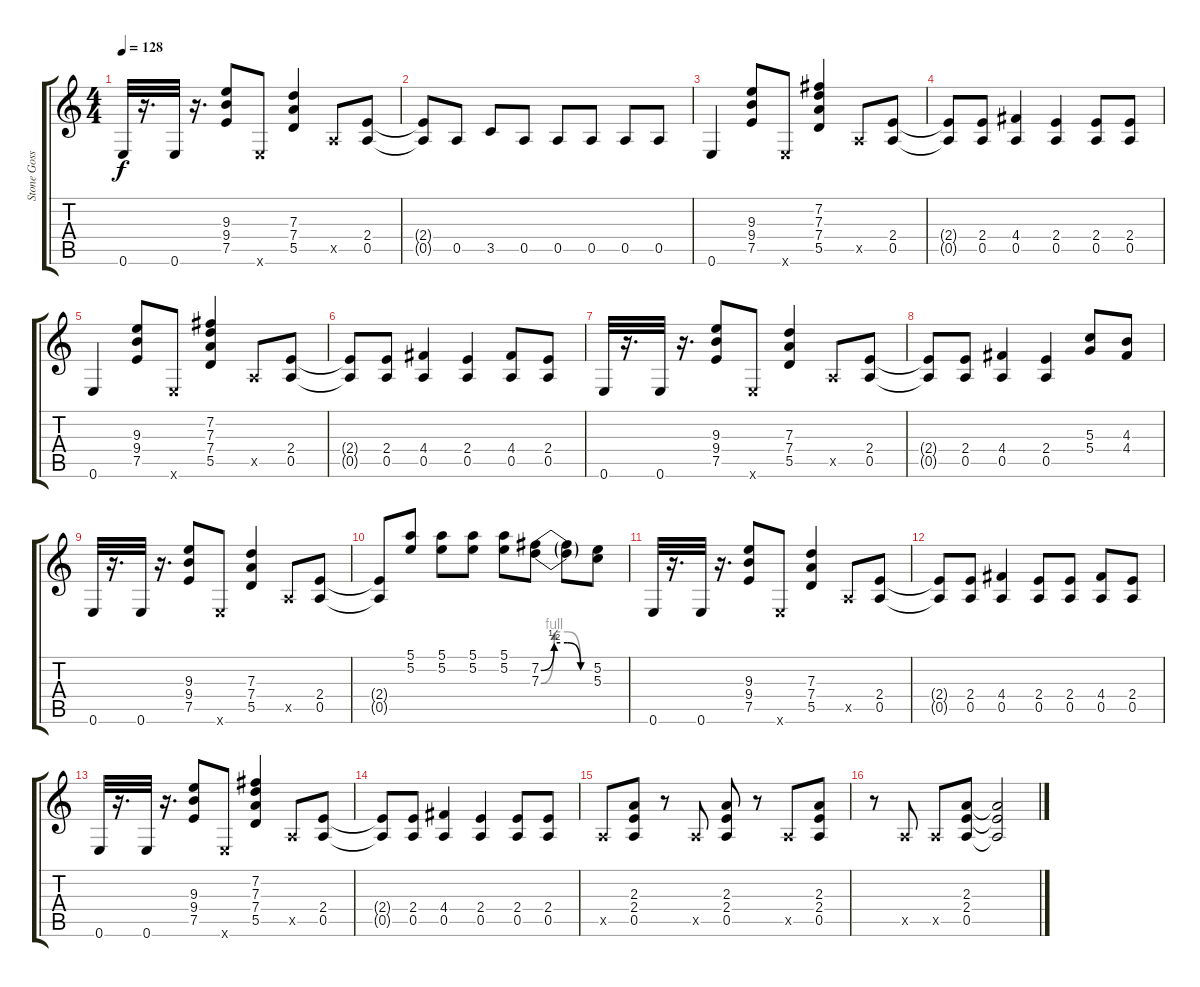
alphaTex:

\track ("Stone Gossard Gtr 2 Lead" "Stone Goss") {instrument distortionguitar}
\staff {score tabs}
\tuning (E4 B3 G3 D3 A2 E2) {hide}
\ts (4 4)
\tempo 128
\clef g2
\ks c
0.6.32{dy f} r.16{d} 0.6.32 r.16{d} (9.3 9.4 7.5).8 0.6{x}.8 (7.3 7.4 5.5).4 0.5{x}.8 (2.4 0.5).8 |
(2.4{t} 0.5{t}).8 0.5.8 3.5.8 0.5.8 0.5.8 0.5.8 0.5.8 0.5.8 |
0.6.4 (9.3 9.4 7.5).8 0.6{x}.8 (7.2 7.3 7.4 5.5).4 0.5{x}.8 (2.4 0.5).8 |
(2.4{t} 0.5{t}).8 (2.4 0.5).8 (4.4 0.5).4 (2.4 0.5).4 (2.4 0.5).8 (2.4 0.5).8 |
0.6.4 (9.3 9.4 7.5).8 0.6{x}.8 (7.2 7.3 7.4 5.5).4 0.5{x}.8 (2.4 0.5).8 |
(2.4{t} 0.5{t}).8 (2.4 0.5).8 (4.4 0.5).4 (2.4 0.5).4 (4.4 0.5).8 (2.4 0.5).8 |
0.6.32 r.16{d} 0.6.32 r.16{d} (9.3 9.4 7.5).8 0.6{x}.8 (7.3 7.4 5.5).4 0.5{x}.8 (2.4 0.5).8 |
(2.4{t} 0.5{t}).8 (2.4 0.5).8 (4.4 0.5).4 (2.4 0.5).4 (5.3 5.4).8 (4.3 4.4).8 |
0.6.32 r.16{d} 0.6.32 r.16{d} (9.3 9.4 7.5).8 0.6{x}.8 (7.3 7.4 5.5).4 0.5{x}.8 (2.4 0.5).8 |
(2.4{t} 0.5{t}).8 (5.1 5.2).8 (5.1 5.2).8 (5.1 5.2).8 (5.1 5.2).8 (7.2{be (custom 0 0 15 2 30 2 45 0 60 0)} 7.3{be (custom 0 0 15 4 30 4 45 0 60 0)}).8 (7.2{t} 7.3{t}).8 (5.2 5.3).8 |
0.6.32 r.16{d} 0.6.32 r.16{d} (9.3 9.4 7.5).8 0.6{x}.8 (7.3 7.4 5.5).4 0.5{x}.8 (2.4 0.5).8 |
(2.4{t} 0.5{t}).8 (2.4 0.5).8 (4.4 0.5).4 (2.4 0.5).8 (2.4 0.5).8 (4.4 0.5).8 (2.4 0.5).8 |
0.6.32 r.16{d} 0.6.32 r.16{d} (9.3 9.4 7.5).8 0.6{x}.8 (7.2 7.3 7.4 5.5).4 0.5{x}.8 (2.4 0.5).8 |
(2.4{t} 0.5{t}).8 (2.4 0.5).8 (4.4 0.5).4 (2.4 0.5).4 (2.4 0.5).8 (2.4 0.5).8 |
0.5{x}.8 (2.3 2.4 0.5).8 r.8 0.5{x}.8 (2.3 2.4 0.5).8 r.8 0.5{x}.8 (2.3 2.4 0.5).8 |
r.8 0.5{x}.8 0.5{x}.8 (2.3 2.4 0.5).8 (2.3{t} 2.4{t} 0.5{t}).2
